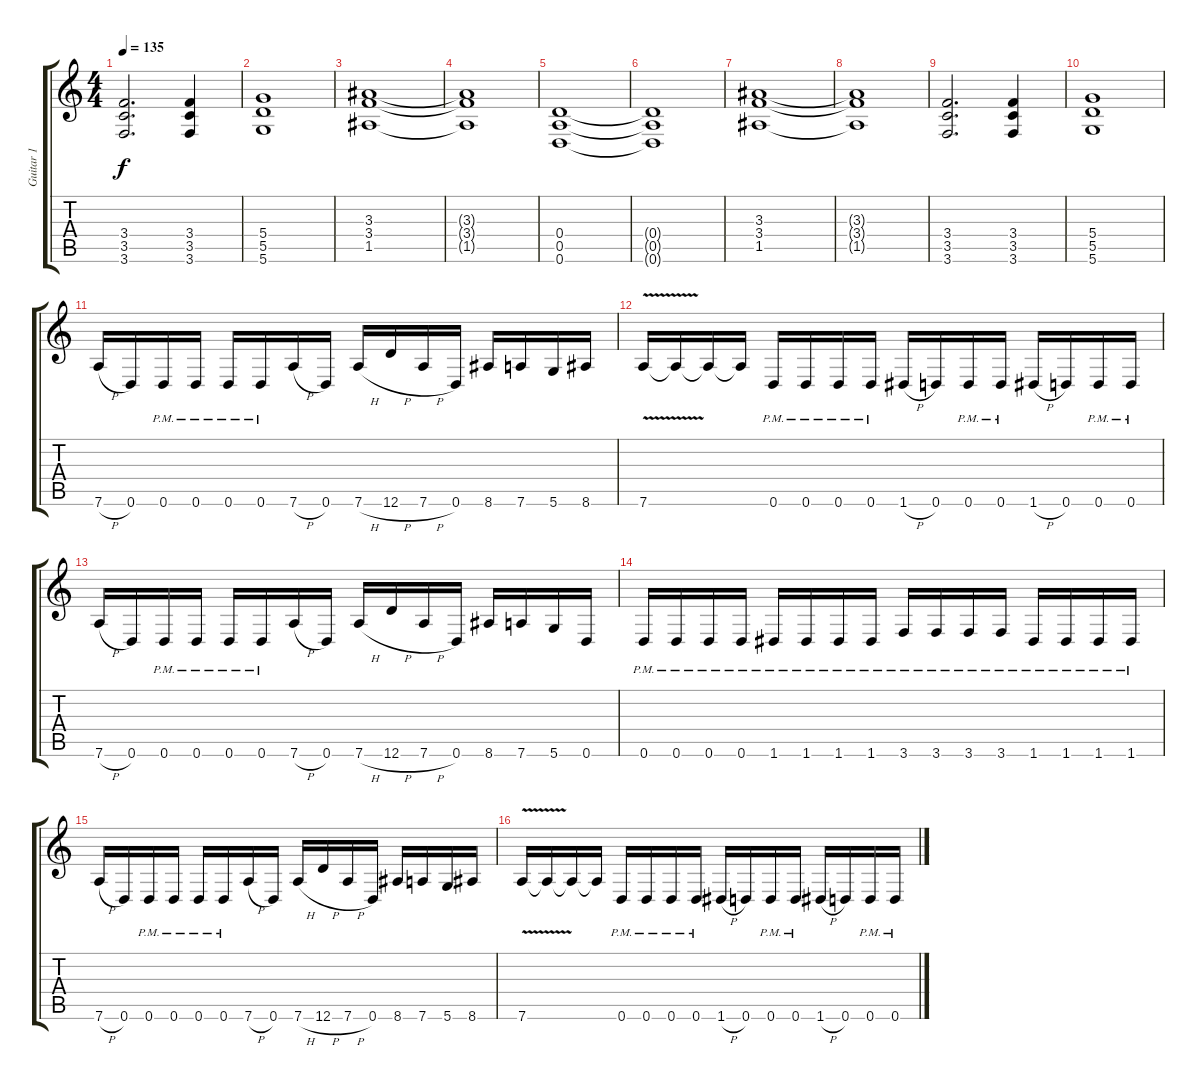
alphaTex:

\track ("Guitar 1" "Guitar 1") {instrument distortionguitar}
\staff {score tabs}
\tuning (E4 B3 G3 D3 A2 D2) {hide}
\ts (4 4)
\tempo 135
\clef g2
\ks c
(3.4 3.5 3.6).2{d dy f} (3.4 3.5 3.6).4 |
(5.4 5.5 5.6).1 |
(3.3 3.4 1.5).1 |
(3.3{t} 3.4{t} 1.5{t}).1 |
(0.4 0.5 0.6).1 |
(0.4{t} 0.5{t} 0.6{t}).1 |
(3.3 3.4 1.5).1 |
(3.3{t} 3.4{t} 1.5{t}).1 |
(3.4 3.5 3.6).2{d} (3.4 3.5 3.6).4 |
(5.4 5.5 5.6).1 |
7.6{h}.16 0.6.16 0.6{pm}.16 0.6{pm}.16 0.6{pm}.16 0.6{pm}.16 7.6{h}.16 0.6.16 7.6{h}.16 12.6{h}.16 7.6{h}.16 0.6.16 8.6.16 7.6.16 5.6.16 8.6.16 |
7.6{v}.16 7.6{t}.16 7.6{t}.16 7.6{t}.16 0.6{pm}.16 0.6{pm}.16 0.6{pm}.16 0.6{pm}.16 1.6{h}.16 0.6.16 0.6{pm}.16 0.6{pm}.16 1.6{h}.16 0.6.16 0.6{pm}.16 0.6{pm}.16 |
7.6{h}.16 0.6.16 0.6{pm}.16 0.6{pm}.16 0.6{pm}.16 0.6{pm}.16 7.6{h}.16 0.6.16 7.6{h}.16 12.6{h}.16 7.6{h}.16 0.6.16 8.6.16 7.6.16 5.6.16 0.6.16 |
0.6{pm}.16 0.6{pm}.16 0.6{pm}.16 0.6{pm}.16 1.6{pm}.16 1.6{pm}.16 1.6{pm}.16 1.6{pm}.16 3.6{pm}.16 3.6{pm}.16 3.6{pm}.16 3.6{pm}.16 1.6{pm}.16 1.6{pm}.16 1.6{pm}.16 1.6{pm}.16 |
7.6{h}.16 0.6.16 0.6{pm}.16 0.6{pm}.16 0.6{pm}.16 0.6{pm}.16 7.6{h}.16 0.6.16 7.6{h}.16 12.6{h}.16 7.6{h}.16 0.6.16 8.6.16 7.6.16 5.6.16 8.6.16 |
7.6{v}.16 7.6{t}.16 7.6{t}.16 7.6{t}.16 0.6{pm}.16 0.6{pm}.16 0.6{pm}.16 0.6{pm}.16 1.6{h}.16 0.6.16 0.6{pm}.16 0.6{pm}.16 1.6{h}.16 0.6.16 0.6{pm}.16 0.6{pm}.16
